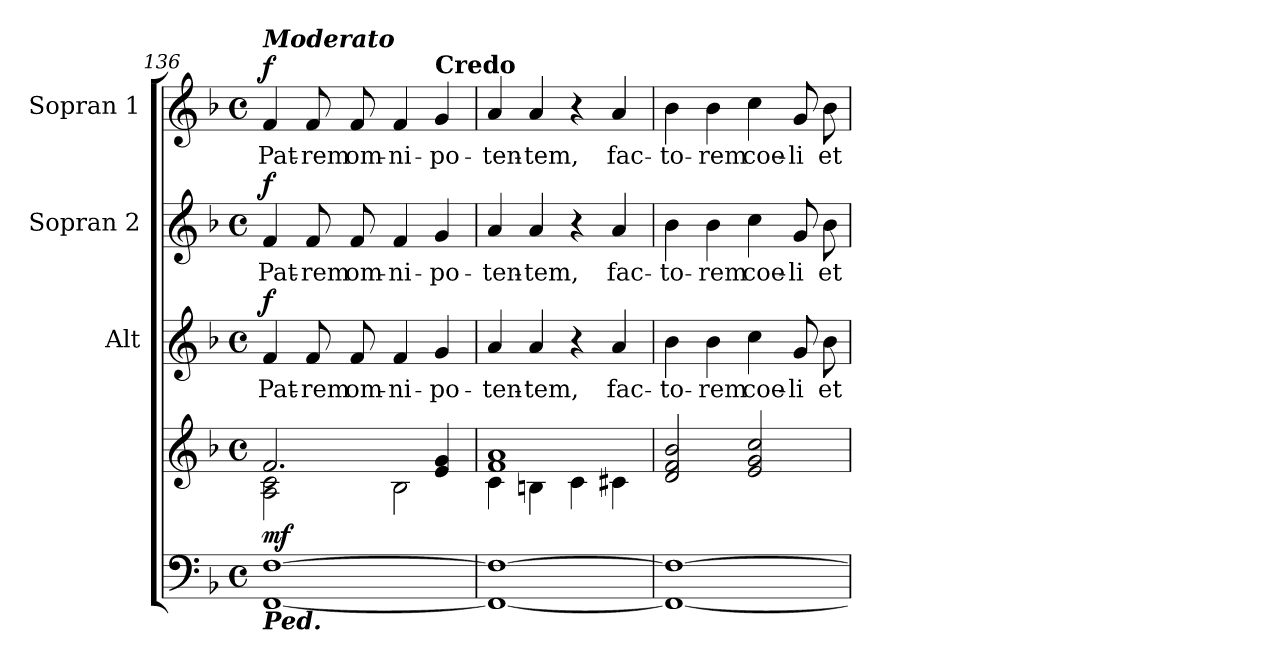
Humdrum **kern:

**kern	**kern	**dynam	**kern	**text	**dynam	**kern	**text	**dynam	**kern	**text	**dynam
*part4	*part4	*part4	*part3	*part3	*part3	*part2	*part2	*part2	*part1	*part1	*part1
*staff5	*staff4	*staff4/5	*staff3	*staff3	*staff3	*staff2	*staff2	*staff2	*staff1	*staff1	*staff1
*	*	*	*I"Alt	*	*	*I"Sopran 2	*	*	*I"Sopran 1	*	*
*	*	*	*I'A.	*	*	*I'S. 2	*	*	*I'S. 1	*	*
!!LO:LB:g=z
*clefF4	*clefG2	*	*clefG2	*	*	*clefG2	*	*	*clefG2	*	*
*k[b-]	*k[b-]	*	*k[b-]	*	*	*k[b-]	*	*	*k[b-]	*	*
*F:	*F:	*	*F:	*	*	*F:	*	*	*F:	*	*
*M4/4	*M4/4	*	*M4/4	*	*	*M4/4	*	*	*M4/4	*	*
*met(c)	*met(c)	*	*met(c)	*	*	*met(c)	*	*	*met(c)	*	*
=136	=136	=136	=136	=136	=136	=136	=136	=136	=136	=136	=136
*	*^	*	*	*	*	*	*	*	*	*	*
!	!	!	!	!	!	!	!	!	!	!LO:TX:a:Bi:t=Moderato	!	!
!LO:TX:b:Bi:t=Ped.	!	!	!	!	!	!	!	!	!	!	!	!
!	!	!	!LO:DY:b	!	!LO:LY:b	!LO:DY:a	!	!LO:LY:b	!LO:DY:a	!	!LO:LY:b	!LO:DY:a
[1FF [1F	2.f/	2A\ 2c\	mf	4f/	Pat-	f	4f/	Pat-	f	4f/	Pat-	f
!	!	!	!	!	!LO:LY:b	!	!	!LO:LY:b	!	!	!LO:LY:b	!
.	.	.	.	8f/	-rem	.	8f/	-rem	.	8f/	-rem	.
!	!	!	!	!	!LO:LY:b	!	!	!LO:LY:b	!	!	!LO:LY:b	!
.	.	.	.	8f/	om-	.	8f/	om-	.	8f/	om-	.
!	!	!	!	!	!LO:LY:b	!	!	!LO:LY:b	!	!	!LO:LY:b	!
.	.	2B-\	.	4f/	-ni-	.	4f/	-ni-	.	4f/	-ni-	.
!	!	!	!	!	!	!	!	!	!	!LO:TX:a:B:t=Credo	!	!
!	!	!	!	!	!LO:LY:b	!	!	!LO:LY:b	!	!	!LO:LY:b	!
.	4e/ 4g/	.	.	4g/	-po-	.	4g/	-po-	.	4g/	-po-	.
=137	=137	=137	=137	=137	=137	=137	=137	=137	=137	=137	=137	=137
!	!	!	!	!	!LO:LY:b	!	!	!LO:LY:b	!	!	!LO:LY:b	!
1FF_ 1F_	1f 1a	4c\	.	4a/	-ten-	.	4a/	-ten-	.	4a/	-ten-	.
!	!	!	!	!	!LO:LY:b	!	!	!LO:LY:b	!	!	!LO:LY:b	!
.	.	4Bn\	.	4a/	-tem,	.	4a/	-tem,	.	4a/	-tem,	.
.	.	4c\	.	4r	.	.	4r	.	.	4r	.	.
!	!	!	!	!	!LO:LY:b	!	!	!LO:LY:b	!	!	!LO:LY:b	!
.	.	4c#X\	.	4a/	fac-	.	4a/	fac-	.	4a/	fac-	.
=138	=138	=138	=138	=138	=138	=138	=138	=138	=138	=138	=138	=138
!	!	!	!	!	!LO:LY:b	!	!	!LO:LY:b	!	!	!LO:LY:b	!
*	*v	*v	*	*	*	*	*	*	*	*	*	*
1FF_ 1F_	2d/ 2f/ 2b-/	.	4b-\	-to-	.	4b-\	-to-	.	4b-\	-to-	.
!	!	!	!	!LO:LY:b	!	!	!LO:LY:b	!	!	!LO:LY:b	!
.	.	.	4b-\	-rem	.	4b-\	-rem	.	4b-\	-rem	.
!	!	!	!	!LO:LY:b	!	!	!LO:LY:b	!	!	!LO:LY:b	!
.	2e/ 2g/ 2cc/	.	4cc\	coe-	.	4cc\	coe-	.	4cc\	coe-	.
!	!	!	!	!LO:LY:b	!	!	!LO:LY:b	!	!	!LO:LY:b	!
.	.	.	8g/	-li	.	8g/	-li	.	8g/	-li	.
!	!	!	!	!LO:LY:b	!	!	!LO:LY:b	!	!	!LO:LY:b	!
.	.	.	8b-\	et	.	8b-\	et	.	8b-\	et	.
=	=	=	=	=	=	=	=	=	=	=	=
*-	*-	*-	*-	*-	*-	*-	*-	*-	*-	*-	*-
